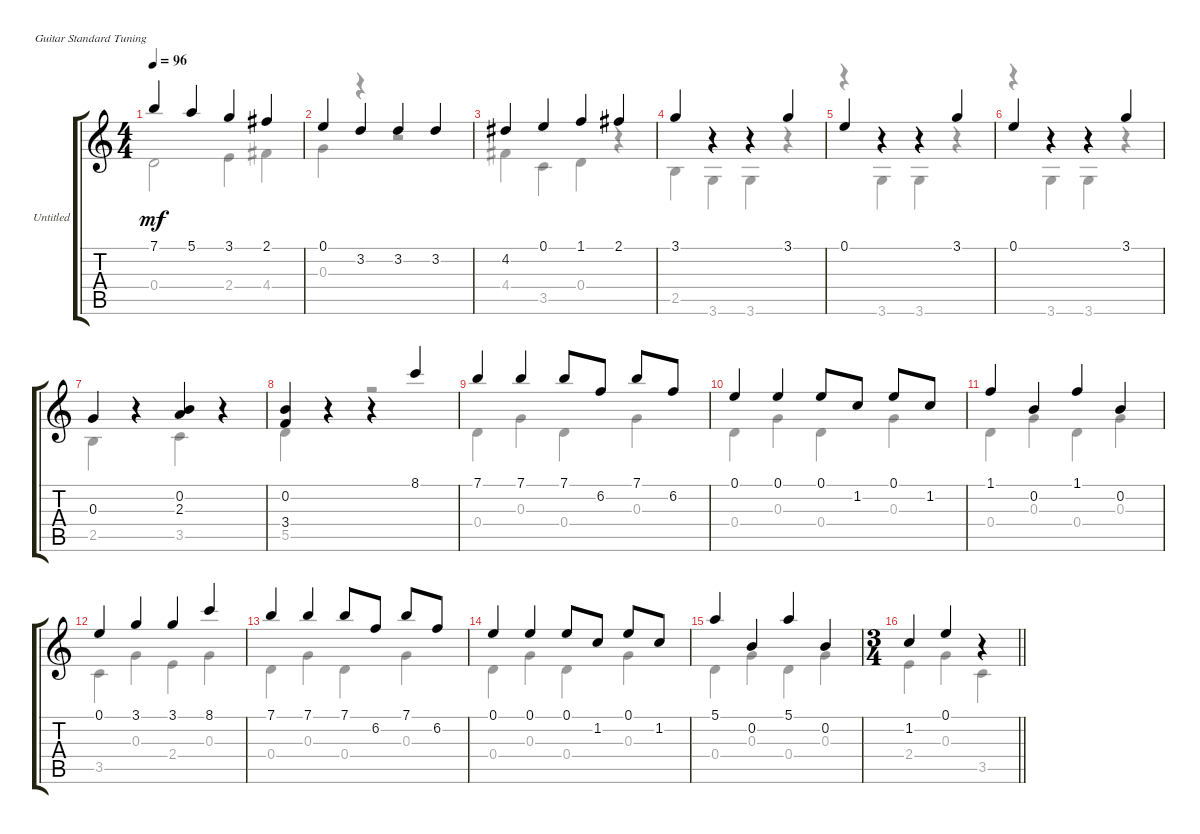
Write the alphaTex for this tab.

\bracketExtendMode groupsimilarinstruments
\firstSystemTrackNameOrientation horizontal
\otherSystemsTrackNameOrientation horizontal
\track ("Untitled" "Untitled") {instrument acousticgrandpiano}
\staff {score tabs}
\tuning (E4 B3 G3 D3 A2 E2)
\displaytranspose 12
\voice
\ts (4 4)
\tempo 96
\clef g2
\ks c
7.1.4{dy mf} 5.1.4 3.1.4 2.1.4 |
0.1.4 3.2.4 3.2.4 3.2.4 |
4.2.4 0.1.4 1.1.4 2.1.4 |
3.1.4 r.4 r.4 3.1.4 |
0.1.4 r.4 r.4 3.1.4 |
0.1.4 r.4 r.4 3.1.4 |
0.3.4 r.4 (0.2 2.3).4 r.4 |
(0.2 3.4).4 r.4 r.4 8.1.4 |
7.1.4 7.1.4 7.1.8 6.2.8 7.1.8 6.2.8 |
0.1.4 0.1.4 0.1.8 1.2.8 0.1.8 1.2.8 |
1.1.4 0.2.4 1.1.4 0.2.4 |
0.1.4 3.1.4 3.1.4 8.1.4 |
7.1.4 7.1.4 7.1.8 6.2.8 7.1.8 6.2.8 |
0.1.4 0.1.4 0.1.8 1.2.8 0.1.8 1.2.8 |
5.1.4 0.2.4 5.1.4 0.2.4 |
\ts (3 4)
\barLineRight lightlight
1.2.4 0.1.4 r.4
\voice
\clef g2
\ottava regular
\simile none
\ks c
0.4.2{dy mf} 2.4.4 4.4.4 |
0.3.4 r.4 r.2 |
4.4.4 3.5.4 0.4.4 r.4 |
2.5.4 3.6.4 3.6.4 r.4 |
r.4 3.6.4 3.6.4 r.4 |
r.4 3.6.4 3.6.4 r.4 |
2.5.4 r.4 3.5.4 r.4 |
5.5.4 r.4 r.2 |
0.4.4 0.3.4 0.4.4 0.3.4 |
0.4.4 0.3.4 0.4.4 0.3.4 |
0.4.4 0.3.4 0.4.4 0.3.4 |
3.5.4 0.3.4 2.4.4 0.3.4 |
0.4.4 0.3.4 0.4.4 0.3.4 |
0.4.4 0.3.4 0.4.4 0.3.4 |
0.4.4 0.3.4 0.4.4 0.3.4 |
\barLineRight lightlight
2.4.4 0.3.4 3.5.4
